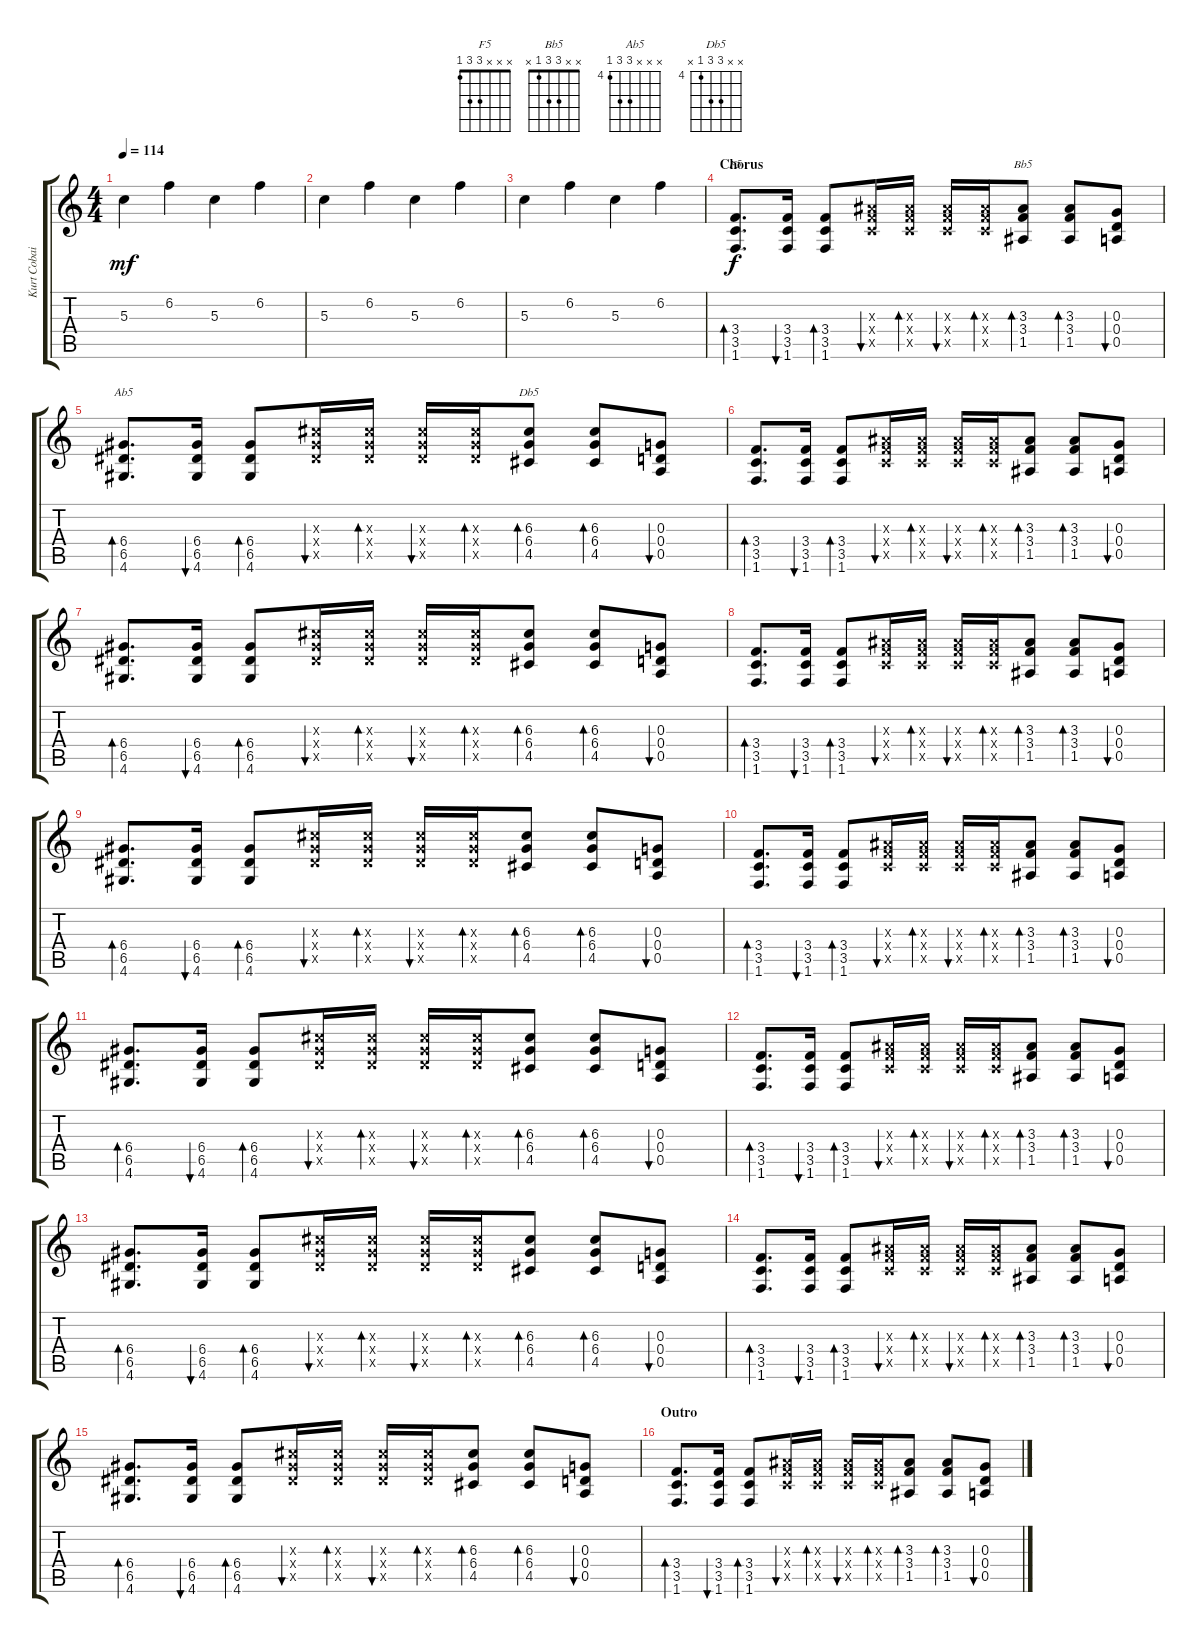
\track ("Kurt Cobain - Main Guitar" "Kurt Cobai") {instrument distortionguitar}
\staff {score tabs}
\tuning (E4 B3 G3 D3 A2 E2) {hide}
\chord ("F5" x x x 3 3 1)
\chord ("Bb5" x x 3 3 1 x)
\chord ("Ab5" x x x 6 6 4) {firstfret 4}
\chord ("Db5" x x 6 6 4 x) {firstfret 4}
\ts (4 4)
\tempo 114
\clef g2
\ks c
5.3.4{dy mf} 6.2.4 5.3.4 6.2.4 |
5.3.4 6.2.4 5.3.4 6.2.4 |
5.3.4 6.2.4 5.3.4 6.2.4 |
\section ("" "Chorus")
(3.4 3.5 1.6).8{d bd 30 ch "F5" dy f} (3.4 3.5 1.6).16{bu 30} (3.4 3.5 1.6).8{bd 30} (3.3{x} 3.4{x} 3.5{x}).16{bu 30} (3.3{x} 3.4{x} 3.5{x}).16{bd 30} (3.3{x} 3.4{x} 3.5{x}).16{bu 30} (3.3{x} 3.4{x} 3.5{x}).16{bd 30} (3.3 3.4 1.5).8{bd 30 ch "Bb5"} (3.3 3.4 1.5).8{bd 30} (0.3 0.4 0.5).8{bu 30} |
(6.4 6.5 4.6).8{d bd 30 ch "Ab5"} (6.4 6.5 4.6).16{bu 30} (6.4 6.5 4.6).8{bd 30} (6.3{x} 6.4{x} 6.5{x}).16{bu 30} (6.3{x} 6.4{x} 6.5{x}).16{bd 30} (6.3{x} 6.4{x} 6.5{x}).16{bu 30} (6.3{x} 6.4{x} 6.5{x}).16{bd 30} (6.3 6.4 4.5).8{bd 30 ch "Db5"} (6.3 6.4 4.5).8{bd 30} (0.3 0.4 0.5).8{bu 30} |
(3.4 3.5 1.6).8{d bd 30} (3.4 3.5 1.6).16{bu 30} (3.4 3.5 1.6).8{bd 30} (3.3{x} 3.4{x} 3.5{x}).16{bu 30} (3.3{x} 3.4{x} 3.5{x}).16{bd 30} (3.3{x} 3.4{x} 3.5{x}).16{bu 30} (3.3{x} 3.4{x} 3.5{x}).16{bd 30} (3.3 3.4 1.5).8{bd 30} (3.3 3.4 1.5).8{bd 30} (0.3 0.4 0.5).8{bu 30} |
(6.4 6.5 4.6).8{d bd 30} (6.4 6.5 4.6).16{bu 30} (6.4 6.5 4.6).8{bd 30} (6.3{x} 6.4{x} 6.5{x}).16{bu 30} (6.3{x} 6.4{x} 6.5{x}).16{bd 30} (6.3{x} 6.4{x} 6.5{x}).16{bu 30} (6.3{x} 6.4{x} 6.5{x}).16{bd 30} (6.3 6.4 4.5).8{bd 30} (6.3 6.4 4.5).8{bd 30} (0.3 0.4 0.5).8{bu 30} |
(3.4 3.5 1.6).8{d bd 30} (3.4 3.5 1.6).16{bu 30} (3.4 3.5 1.6).8{bd 30} (3.3{x} 3.4{x} 3.5{x}).16{bu 30} (3.3{x} 3.4{x} 3.5{x}).16{bd 30} (3.3{x} 3.4{x} 3.5{x}).16{bu 30} (3.3{x} 3.4{x} 3.5{x}).16{bd 30} (3.3 3.4 1.5).8{bd 30} (3.3 3.4 1.5).8{bd 30} (0.3 0.4 0.5).8{bu 30} |
(6.4 6.5 4.6).8{d bd 30} (6.4 6.5 4.6).16{bu 30} (6.4 6.5 4.6).8{bd 30} (6.3{x} 6.4{x} 6.5{x}).16{bu 30} (6.3{x} 6.4{x} 6.5{x}).16{bd 30} (6.3{x} 6.4{x} 6.5{x}).16{bu 30} (6.3{x} 6.4{x} 6.5{x}).16{bd 30} (6.3 6.4 4.5).8{bd 30} (6.3 6.4 4.5).8{bd 30} (0.3 0.4 0.5).8{bu 30} |
(3.4 3.5 1.6).8{d bd 30} (3.4 3.5 1.6).16{bu 30} (3.4 3.5 1.6).8{bd 30} (3.3{x} 3.4{x} 3.5{x}).16{bu 30} (3.3{x} 3.4{x} 3.5{x}).16{bd 30} (3.3{x} 3.4{x} 3.5{x}).16{bu 30} (3.3{x} 3.4{x} 3.5{x}).16{bd 30} (3.3 3.4 1.5).8{bd 30} (3.3 3.4 1.5).8{bd 30} (0.3 0.4 0.5).8{bu 30} |
(6.4 6.5 4.6).8{d bd 30} (6.4 6.5 4.6).16{bu 30} (6.4 6.5 4.6).8{bd 30} (6.3{x} 6.4{x} 6.5{x}).16{bu 30} (6.3{x} 6.4{x} 6.5{x}).16{bd 30} (6.3{x} 6.4{x} 6.5{x}).16{bu 30} (6.3{x} 6.4{x} 6.5{x}).16{bd 30} (6.3 6.4 4.5).8{bd 30} (6.3 6.4 4.5).8{bd 30} (0.3 0.4 0.5).8{bu 30} |
(3.4 3.5 1.6).8{d bd 30} (3.4 3.5 1.6).16{bu 30} (3.4 3.5 1.6).8{bd 30} (3.3{x} 3.4{x} 3.5{x}).16{bu 30} (3.3{x} 3.4{x} 3.5{x}).16{bd 30} (3.3{x} 3.4{x} 3.5{x}).16{bu 30} (3.3{x} 3.4{x} 3.5{x}).16{bd 30} (3.3 3.4 1.5).8{bd 30} (3.3 3.4 1.5).8{bd 30} (0.3 0.4 0.5).8{bu 30} |
(6.4 6.5 4.6).8{d bd 30} (6.4 6.5 4.6).16{bu 30} (6.4 6.5 4.6).8{bd 30} (6.3{x} 6.4{x} 6.5{x}).16{bu 30} (6.3{x} 6.4{x} 6.5{x}).16{bd 30} (6.3{x} 6.4{x} 6.5{x}).16{bu 30} (6.3{x} 6.4{x} 6.5{x}).16{bd 30} (6.3 6.4 4.5).8{bd 30} (6.3 6.4 4.5).8{bd 30} (0.3 0.4 0.5).8{bu 30} |
(3.4 3.5 1.6).8{d bd 30} (3.4 3.5 1.6).16{bu 30} (3.4 3.5 1.6).8{bd 30} (3.3{x} 3.4{x} 3.5{x}).16{bu 30} (3.3{x} 3.4{x} 3.5{x}).16{bd 30} (3.3{x} 3.4{x} 3.5{x}).16{bu 30} (3.3{x} 3.4{x} 3.5{x}).16{bd 30} (3.3 3.4 1.5).8{bd 30} (3.3 3.4 1.5).8{bd 30} (0.3 0.4 0.5).8{bu 30} |
(6.4 6.5 4.6).8{d bd 30} (6.4 6.5 4.6).16{bu 30} (6.4 6.5 4.6).8{bd 30} (6.3{x} 6.4{x} 6.5{x}).16{bu 30} (6.3{x} 6.4{x} 6.5{x}).16{bd 30} (6.3{x} 6.4{x} 6.5{x}).16{bu 30} (6.3{x} 6.4{x} 6.5{x}).16{bd 30} (6.3 6.4 4.5).8{bd 30} (6.3 6.4 4.5).8{bd 30} (0.3 0.4 0.5).8{bu 30} |
\section ("" "Outro")
(3.4 3.5 1.6).8{d bd 30} (3.4 3.5 1.6).16{bu 30} (3.4 3.5 1.6).8{bd 30} (3.3{x} 3.4{x} 3.5{x}).16{bu 30} (3.3{x} 3.4{x} 3.5{x}).16{bd 30} (3.3{x} 3.4{x} 3.5{x}).16{bu 30} (3.3{x} 3.4{x} 3.5{x}).16{bd 30} (3.3 3.4 1.5).8{bd 30} (3.3 3.4 1.5).8{bd 30} (0.3 0.4 0.5).8{bu 30}
